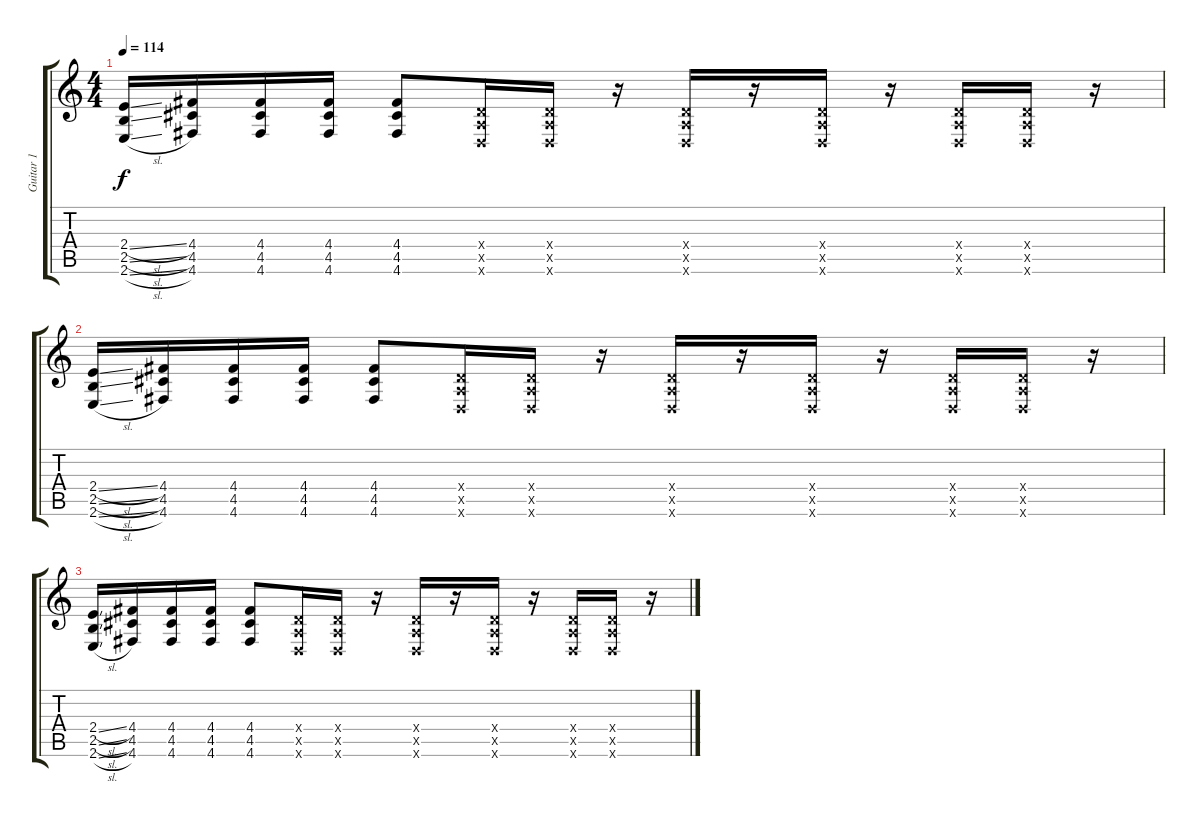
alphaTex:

\track ("Guitar 1" "Guitar 1") {instrument distortionguitar}
\staff {score tabs}
\tuning (E4 B3 G3 D3 A2 D2) {hide}
\ts (4 4)
\tempo 114
\clef g2
\ks c
(2.4{sl} 2.5{sl} 2.6{sl}).16{dy f} (4.4 4.5 4.6).16 (4.4 4.5 4.6).16 (4.4 4.5 4.6).16 (4.4 4.5 4.6).8 (0.4{x} 0.5{x} 0.6{x}).16 (0.4{x} 0.5{x} 0.6{x}).16 r.16 (0.4{x} 0.5{x} 0.6{x}).16 r.16 (0.4{x} 0.5{x} 0.6{x}).16 r.16 (0.4{x} 0.5{x} 0.6{x}).16 (0.4{x} 0.5{x} 0.6{x}).16 r.16 |
(2.4{sl} 2.5{sl} 2.6{sl}).16 (4.4 4.5 4.6).16 (4.4 4.5 4.6).16 (4.4 4.5 4.6).16 (4.4 4.5 4.6).8 (0.4{x} 0.5{x} 0.6{x}).16 (0.4{x} 0.5{x} 0.6{x}).16 r.16 (0.4{x} 0.5{x} 0.6{x}).16 r.16 (0.4{x} 0.5{x} 0.6{x}).16 r.16 (0.4{x} 0.5{x} 0.6{x}).16 (0.4{x} 0.5{x} 0.6{x}).16 r.16 |
(2.4{sl} 2.5{sl} 2.6{sl}).16 (4.4 4.5 4.6).16 (4.4 4.5 4.6).16 (4.4 4.5 4.6).16 (4.4 4.5 4.6).8 (0.4{x} 0.5{x} 0.6{x}).16 (0.4{x} 0.5{x} 0.6{x}).16 r.16 (0.4{x} 0.5{x} 0.6{x}).16 r.16 (0.4{x} 0.5{x} 0.6{x}).16 r.16 (0.4{x} 0.5{x} 0.6{x}).16 (0.4{x} 0.5{x} 0.6{x}).16 r.16
